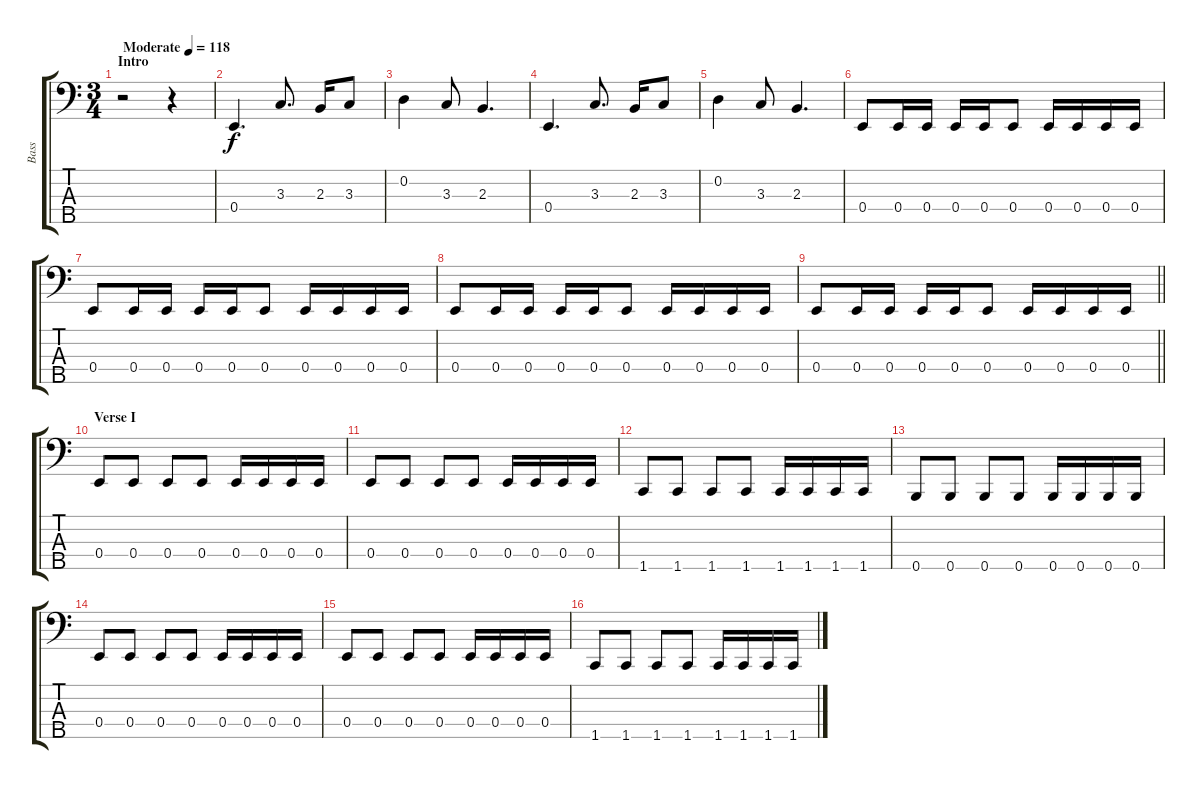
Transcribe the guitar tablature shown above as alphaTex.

\track ("Bass" "Bass") {instrument electricbassfinger}
\staff {score tabs}
\tuning (G2 D2 A1 E1 B0) {hide}
\ts (3 4)
\section ("" "Intro")
\tempo (118 "Moderate")
\clef f4
\ks c
r.2{dy f instrument electricbassfinger} r.4 |
0.4.4{d} 3.3.8{d} 2.3.16 3.3.8 |
0.2.4 3.3.8 2.3.4{d} |
0.4.4{d} 3.3.8{d} 2.3.16 3.3.8 |
0.2.4 3.3.8 2.3.4{d} |
0.4.8 0.4.16 0.4.16 0.4.16 0.4.16 0.4.8 0.4.16 0.4.16 0.4.16 0.4.16 |
0.4.8 0.4.16 0.4.16 0.4.16 0.4.16 0.4.8 0.4.16 0.4.16 0.4.16 0.4.16 |
0.4.8 0.4.16 0.4.16 0.4.16 0.4.16 0.4.8 0.4.16 0.4.16 0.4.16 0.4.16 |
\barLineRight lightlight
0.4.8 0.4.16 0.4.16 0.4.16 0.4.16 0.4.8 0.4.16 0.4.16 0.4.16 0.4.16 |
\section ("" "Verse I")
0.4.8 0.4.8 0.4.8 0.4.8 0.4.16 0.4.16 0.4.16 0.4.16 |
0.4.8 0.4.8 0.4.8 0.4.8 0.4.16 0.4.16 0.4.16 0.4.16 |
1.5.8 1.5.8 1.5.8 1.5.8 1.5.16 1.5.16 1.5.16 1.5.16 |
0.5.8 0.5.8 0.5.8 0.5.8 0.5.16 0.5.16 0.5.16 0.5.16 |
0.4.8 0.4.8 0.4.8 0.4.8 0.4.16 0.4.16 0.4.16 0.4.16 |
0.4.8 0.4.8 0.4.8 0.4.8 0.4.16 0.4.16 0.4.16 0.4.16 |
1.5.8 1.5.8 1.5.8 1.5.8 1.5.16 1.5.16 1.5.16 1.5.16
